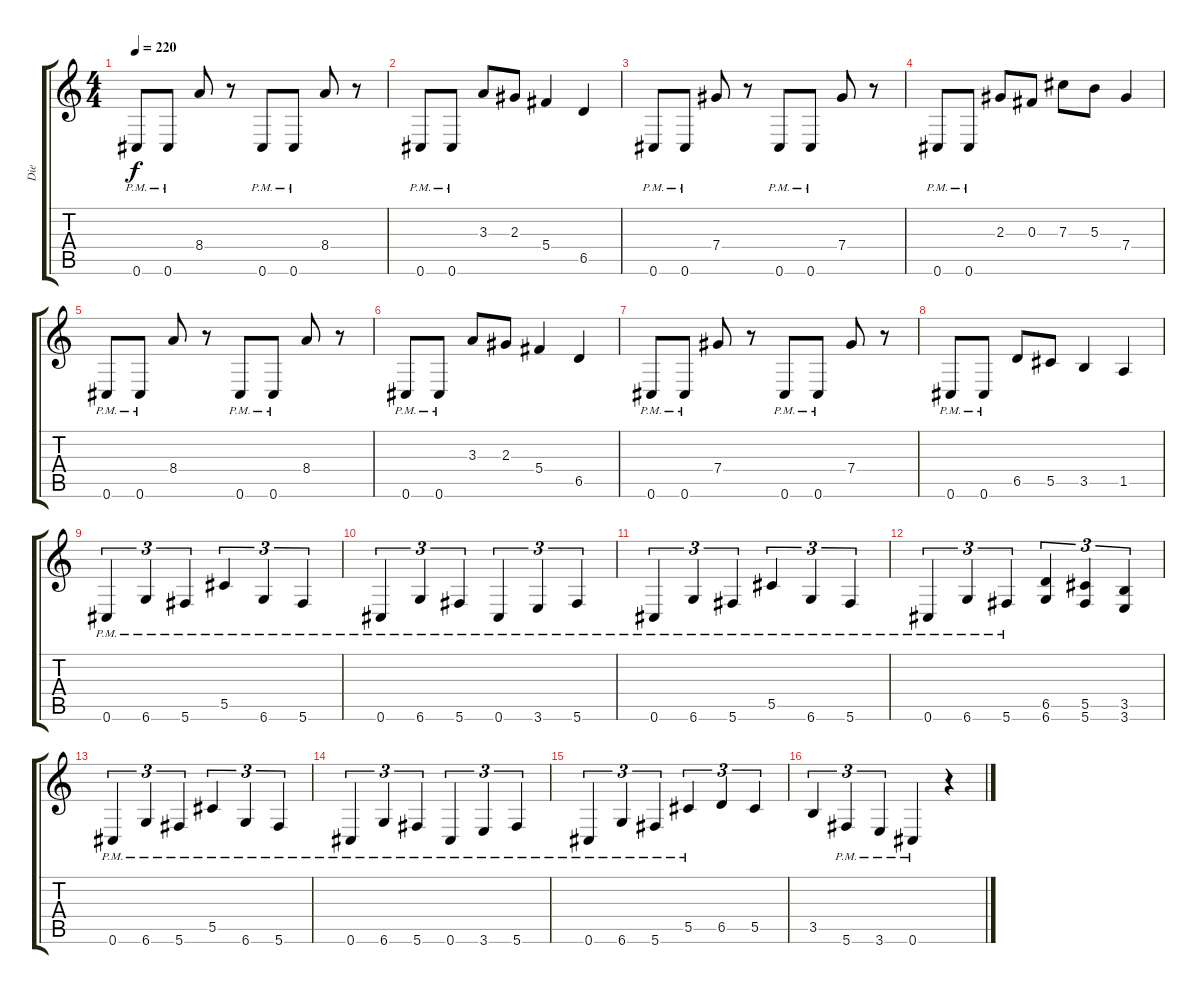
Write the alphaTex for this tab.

\track ("Die" "Die") {instrument distortionguitar}
\staff {score tabs}
\tuning (Eb4 Bb3 Gb3 Db3 Ab2 Db2) {hide}
\ts (4 4)
\tempo 220
\clef g2
\ks c
0.6{pm}.8{dy f} 0.6{pm}.8 8.4.8 r.8 0.6{pm}.8 0.6{pm}.8 8.4.8 r.8 |
0.6{pm}.8 0.6{pm}.8 3.3.8 2.3.8 5.4.4 6.5.4 |
0.6{pm}.8 0.6{pm}.8 7.4.8 r.8 0.6{pm}.8 0.6{pm}.8 7.4.8 r.8 |
0.6{pm}.8 0.6{pm}.8 2.3.8 0.3.8 7.3.8 5.3.8 7.4.4 |
0.6{pm}.8 0.6{pm}.8 8.4.8 r.8 0.6{pm}.8 0.6{pm}.8 8.4.8 r.8 |
0.6{pm}.8 0.6{pm}.8 3.3.8 2.3.8 5.4.4 6.5.4 |
0.6{pm}.8 0.6{pm}.8 7.4.8 r.8 0.6{pm}.8 0.6{pm}.8 7.4.8 r.8 |
0.6{pm}.8 0.6{pm}.8 6.5.8 5.5.8 3.5.4 1.5.4 |
0.6{pm}.4{tu (3 2)} 6.6{pm}.4{tu (3 2)} 5.6{pm}.4{tu (3 2)} 5.5{pm}.4{tu (3 2)} 6.6{pm}.4{tu (3 2)} 5.6{pm}.4{tu (3 2)} |
0.6{pm}.4{tu (3 2)} 6.6{pm}.4{tu (3 2)} 5.6{pm}.4{tu (3 2)} 0.6{pm}.4{tu (3 2)} 3.6{pm}.4{tu (3 2)} 5.6{pm}.4{tu (3 2)} |
0.6{pm}.4{tu (3 2)} 6.6{pm}.4{tu (3 2)} 5.6{pm}.4{tu (3 2)} 5.5{pm}.4{tu (3 2)} 6.6{pm}.4{tu (3 2)} 5.6{pm}.4{tu (3 2)} |
0.6{pm}.4{tu (3 2)} 6.6{pm}.4{tu (3 2)} 5.6{pm}.4{tu (3 2)} (6.5 6.6).4{tu (3 2)} (5.5 5.6).4{tu (3 2)} (3.5 3.6).4{tu (3 2)} |
0.6{pm}.4{tu (3 2)} 6.6{pm}.4{tu (3 2)} 5.6{pm}.4{tu (3 2)} 5.5{pm}.4{tu (3 2)} 6.6{pm}.4{tu (3 2)} 5.6{pm}.4{tu (3 2)} |
0.6{pm}.4{tu (3 2)} 6.6{pm}.4{tu (3 2)} 5.6{pm}.4{tu (3 2)} 0.6{pm}.4{tu (3 2)} 3.6{pm}.4{tu (3 2)} 5.6{pm}.4{tu (3 2)} |
0.6{pm}.4{tu (3 2)} 6.6{pm}.4{tu (3 2)} 5.6{pm}.4{tu (3 2)} 5.5{pm}.4{tu (3 2)} 6.5.4{tu (3 2)} 5.5.4{tu (3 2)} |
3.5.4{tu (3 2)} 5.6{pm}.4{tu (3 2)} 3.6{pm}.4{tu (3 2)} 0.6{pm}.4 r.4
